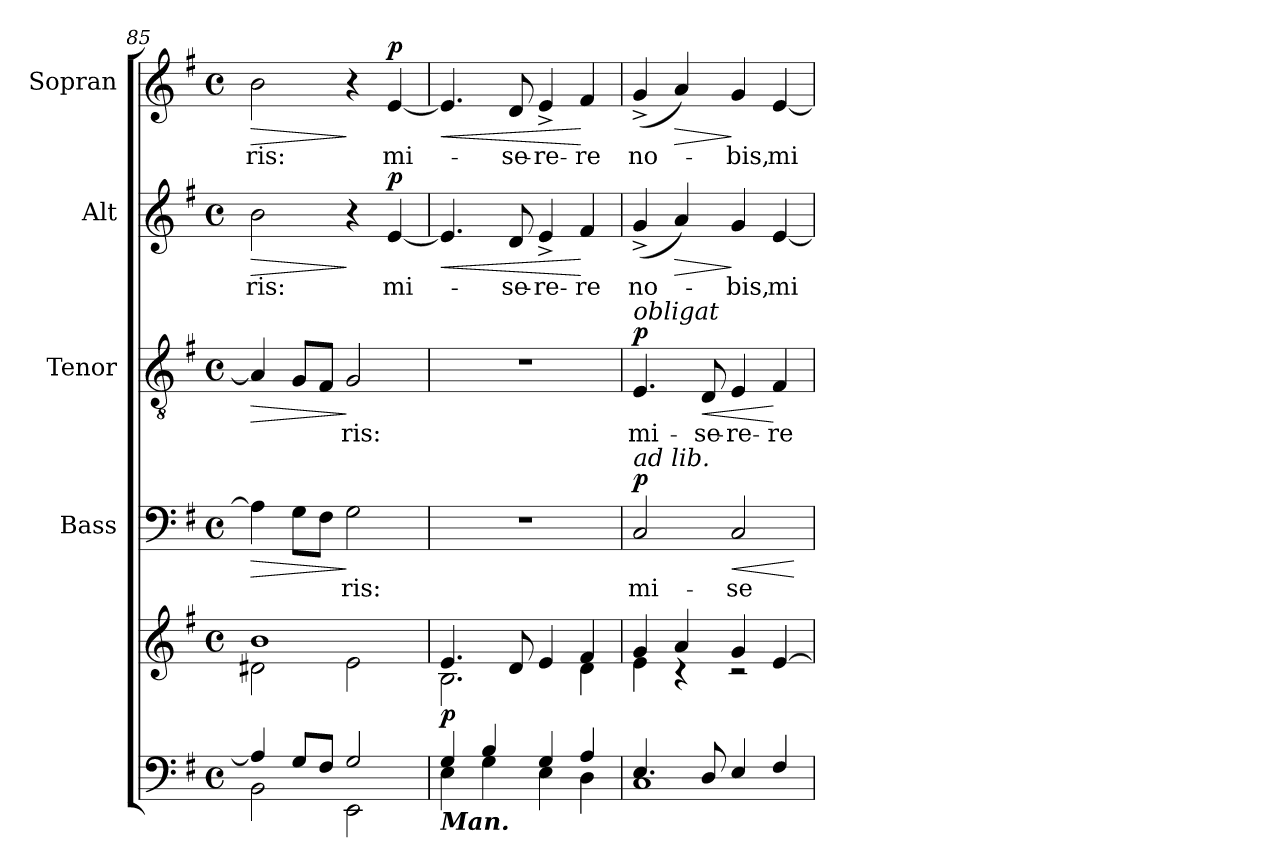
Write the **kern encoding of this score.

**kern	**kern	**dynam	**kern	**text	**dynam	**kern	**text	**dynam	**kern	**text	**dynam	**kern	**text	**dynam
*part5	*part5	*part5	*part4	*part4	*part4	*part3	*part3	*part3	*part2	*part2	*part2	*part1	*part1	*part1
*staff6	*staff5	*staff5/6	*staff4	*staff4	*staff4	*staff3	*staff3	*staff3	*staff2	*staff2	*staff2	*staff1	*staff1	*staff1
*	*	*	*I"Bass	*	*	*I"Tenor	*	*	*I"Alt	*	*	*I"Sopran	*	*
*	*	*	*I'B.	*	*	*I'T.	*	*	*I'A.	*	*	*I'S.	*	*
*clefF4	*clefG2	*	*clefF4	*	*	*clefGv2	*	*	*clefG2	*	*	*clefG2	*	*
*k[f#]	*k[f#]	*	*k[f#]	*	*	*k[f#]	*	*	*k[f#]	*	*	*k[f#]	*	*
*G:	*G:	*	*G:	*	*	*G:	*	*	*G:	*	*	*G:	*	*
*M4/4	*M4/4	*	*M4/4	*	*	*M4/4	*	*	*M4/4	*	*	*M4/4	*	*
*met(c)	*met(c)	*	*met(c)	*	*	*met(c)	*	*	*met(c)	*	*	*met(c)	*	*
=85	=85	=85	=85	=85	=85	=85	=85	=85	=85	=85	=85	=85	=85	=85
*^	*^	*	*	*	*	*	*	*	*	*	*	*	*	*
!	!	!	!	!	!	!	!LO:HP:b	!	!	!LO:HP:b	!	!LO:LY:b	!LO:HP:b	!	!LO:LY:b	!LO:HP:b
4A/]	2BB\	1b	2d#X\	.	4A\]	.	>	4A/]	.	>	2b\	-ris:	>	2b\	-ris:	>
8G/L	.	.	.	.	8G\L	.	.	8G/L	.	.	.	.	.	.	.	.
8F#/J	.	.	.	.	8F#\J	.	.	8F#/J	.	.	.	.	.	.	.	.
!	!	!	!	!	!	!LO:LY:b	!	!	!LO:LY:b	!	!	!	!	!	!	!
2G/	2EE\	.	2e\	.	2G\	-ris:	]	2G/	-ris:	]	4r	.	]	4r	.	]
!	!	!	!	!	!	!	!	!	!	!	!	!LO:LY:b	!LO:DY:a	!	!LO:LY:b	!LO:DY:a
.	.	.	.	.	.	.	.	.	.	.	[4e/	mi-	p	[4e/	mi-	p
!!LO:LB:g=z
=86	=86	=86	=86	=86	=86	=86	=86	=86	=86	=86	=86	=86	=86	=86	=86	=86
!LO:TX:b:Bi:t=Man.	!	!	!	!	!	!	!	!	!	!	!	!	!	!	!	!
!	!	!	!	!LO:DY:b	!	!	!	!	!	!	!	!	!LO:HP:b	!	!	!LO:HP:b
4G/	4E\	4.e/	2.B\	p	1r	.	.	1r	.	.	4.e/]	.	<	4.e/]	.	<
4B/	4G\	.	.	.	.	.	.	.	.	.	.	.	.	.	.	.
!	!	!	!	!	!	!	!	!	!	!	!	!LO:LY:b	!	!	!LO:LY:b	!
.	.	8d/	.	.	.	.	.	.	.	.	8d/	-se-	.	8d/	-se-	.
!	!	!	!	!	!	!	!	!	!	!	!	!LO:LY:b	!	!	!LO:LY:b	!
4G/	4E\	4e/	.	.	.	.	.	.	.	.	4e^>/	-re-	.	4e^>/	-re-	.
!	!	!	!	!	!	!	!	!	!	!	!	!LO:LY:b	!	!	!LO:LY:b	!
4A/	4D\	4f#/	4d\	.	.	.	.	.	.	.	4f#/	-re	[	4f#/	-re	[
=87	=87	=87	=87	=87	=87	=87	=87	=87	=87	=87	=87	=87	=87	=87	=87	=87
!	!	!	!	!	!	!	!	!LO:TX:a:i:t=obligat	!	!	!	!	!	!	!	!
!	!	!	!	!	!LO:TX:a:i:t=ad lib.	!	!	!	!	!	!	!	!	!	!	!
!	!	!	!	!	!	!LO:LY:b	!LO:DY:a	!	!LO:LY:b	!LO:DY:a	!	!LO:LY:b	!	!	!LO:LY:b	!
4.E/	1C	4g/	4e\	.	2C/	mi-	p	4.E/	mi-	p	(<4g^>/	no-	.	(<4g^>/	no-	.
!	!	!	!	!	!	!	!	!	!	!	!	!	!LO:HP:b	!	!	!LO:HP:b
.	.	4a/	4rc	.	.	.	.	.	.	.	4a/)	.	>	4a/)	.	>
!	!	!	!	!	!	!	!	!	!LO:LY:b	!LO:HP:b	!	!	!	!	!	!
8D/	.	.	.	.	.	.	.	8D/	-se-	<	.	.	.	.	.	.
!	!	!	!	!	!	!LO:LY:b	!LO:HP:b	!	!LO:LY:b	!	!	!LO:LY:b	!	!	!LO:LY:b	!
4E/	.	4g/	2rc	.	2C/	-se-	<	4E/	-re-	.	4g/	-bis,	]	4g/	-bis,	]
!	!	!	!	!	!	!	!	!	!LO:LY:b	!	!	!LO:LY:b	!	!	!LO:LY:b	!
4F#/	.	[>4e/	.	.	.	.	.	4F#/	-re	[	[4e/	mi-	.	[4e/	mi-	.
*v	*v	*	*	*	*	*	*	*	*	*	*	*	*	*	*	*
*	*v	*v	*	*	*	*	*	*	*	*	*	*	*	*	*
.	.	.	.	.	[	.	.	.	.	.	.	.	.	.
=	=	=	=	=	=	=	=	=	=	=	=	=	=	=
*-	*-	*-	*-	*-	*-	*-	*-	*-	*-	*-	*-	*-	*-	*-
